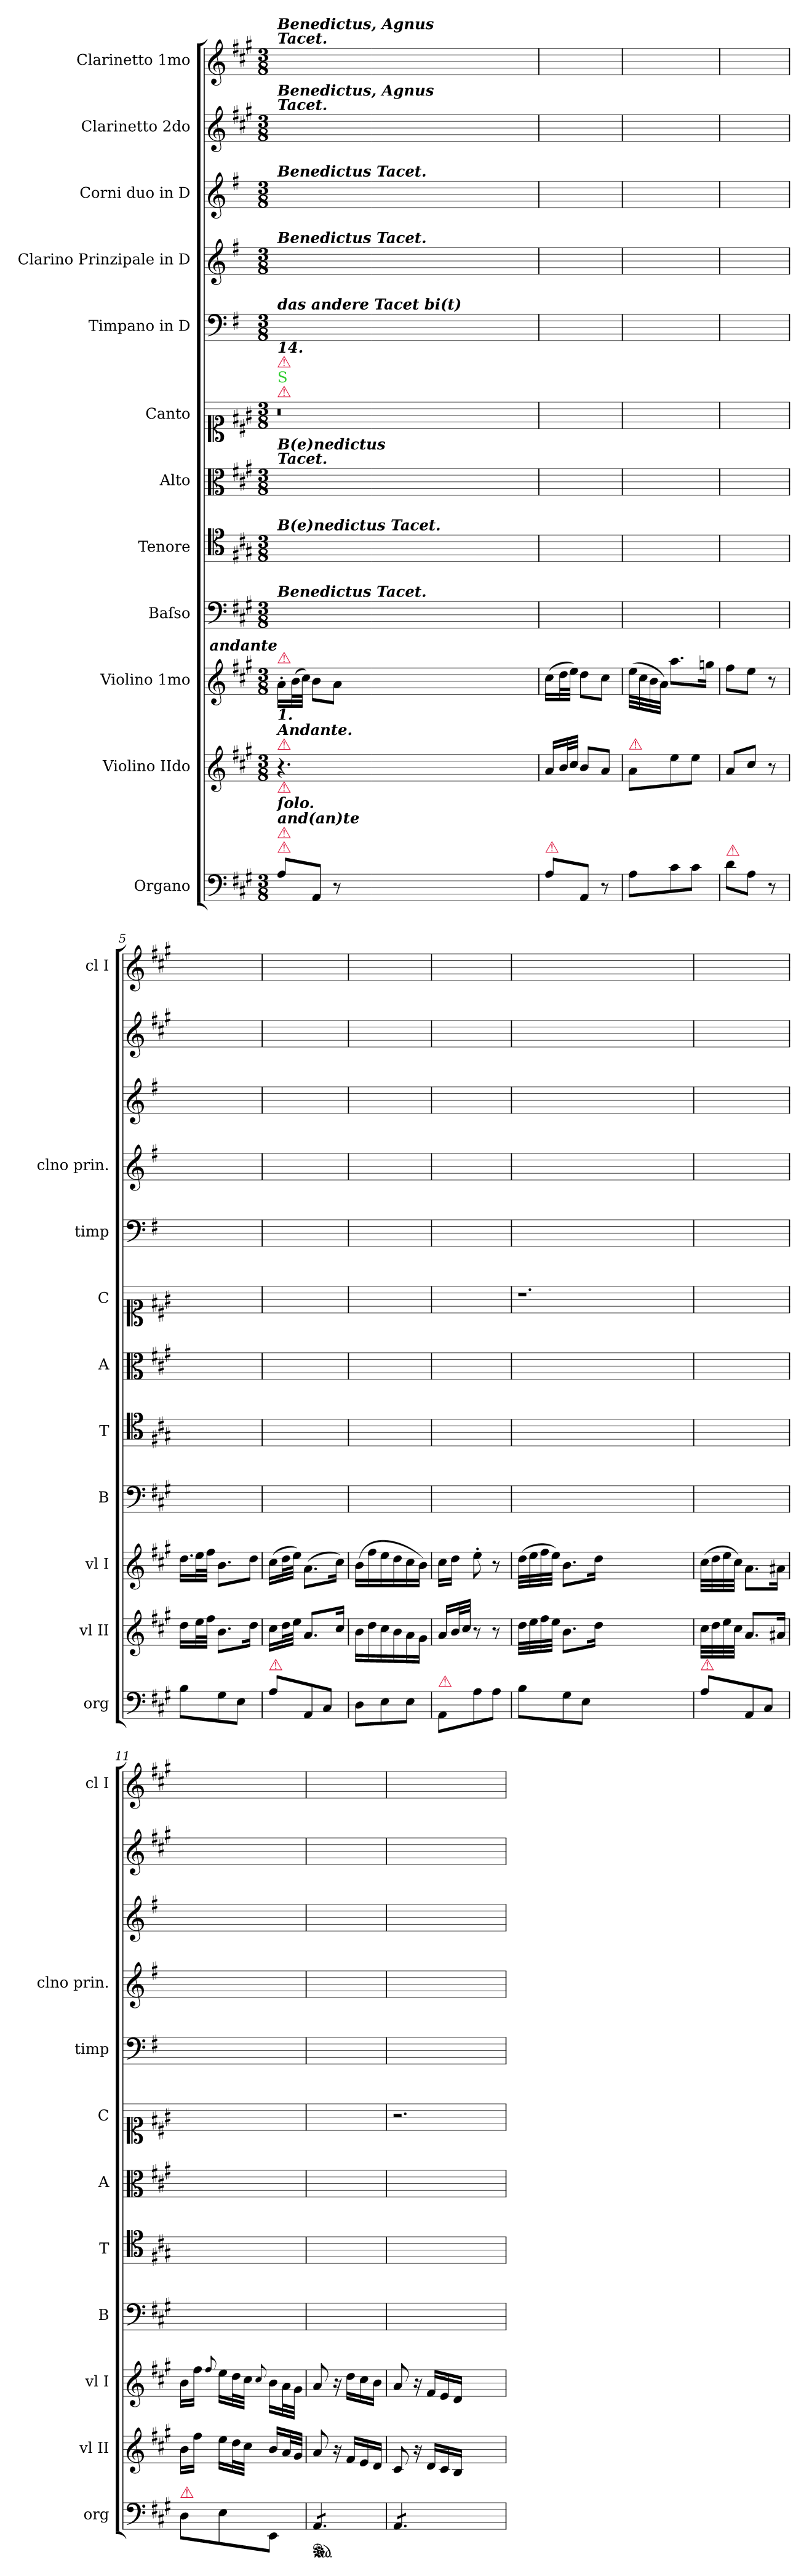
**kern	**kern	**kern	**kern	**kern	**kern	**kern	**kern	**kern	**kern	**kern	**kern
*part12	*part11	*part10	*part9	*part8	*part7	*part6	*part5	*part4	*part3	*part2	*part1
*staff12	*staff11	*staff10	*staff9	*staff8	*staff7	*staff6	*staff5	*staff4	*staff3	*staff2	*staff1
*I"Organo	*I"Violino IIdo	*I"Violino 1mo	*I"Baſso	*I"Tenore	*I"Alto	*I"Canto	*I"Timpano in D	*I"Clarino Prinzipale in D	*I"Corni duo in D	*I"Clarinetto 2do	*I"Clarinetto 1mo
*I'org	*I'vl II	*I'vl I	*I'B	*I'T	*I'A	*I'C	*I'timp	*I'clno prin.	*	*	*I'cl I
*clefF4	*clefG2	*clefG2	*clefF4	*clefC4	*clefC3	*clefC1	*clefF4	*clefG2	*clefG2	*clefG2	*clefG2
*	*	*	*	*	*	*	*ITrd-1c-2	*ITrd-1c-2	*ITrd6c10	*	*
*k[f#c#g#]	*k[f#c#g#]	*k[f#c#g#]	*k[f#c#g#]	*k[f#c#g#]	*k[f#c#g#]	*k[f#c#g#]	*k[f#c#g#]	*k[f#c#g#]	*k[f#c#g#]	*k[f#c#g#]	*k[f#c#g#]
*M3/8	*M3/8	*M3/8	*M3/8	*M3/8	*M3/8	*M3/8	*M3/8	*M3/8	*M3/8	*M3/8	*M3/8
=1	=1	=1	=1	=1	=1	=1	=1	=1	=1	=1	=1
!	!	!	!	!	!	!	!	!	!	!	!LO:TX:a:Bi:t=Benedictus, Agnus \nTacet.
!	!	!	!	!	!	!	!	!	!	!LO:TX:a:Bi:t=Benedictus, Agnus \nTacet.	!
!	!	!	!	!	!	!	!	!	!LO:TX:a:Bi:t=Benedictus Tacet.	!	!
!	!	!	!	!	!	!	!	!LO:TX:a:Bi:t=Benedictus Tacet.	!	!	!
!	!	!	!	!	!	!	!LO:TX:a:Bi:t=das andere Tacet bi(t)	!	!	!	!
!	!	!	!	!	!	!LO:TX:a:color=crimson:t=⚠	!	!	!	!	!
!	!	!	!	!	!	!LO:TX:a:color=limegreen:t=S	!	!	!	!	!
!	!	!	!	!	!	!LO:TX:a:color=crimson:t=⚠	!	!	!	!	!
!	!	!	!	!	!	!LO:TX:a:Bi:t=14.	!	!	!	!	!
!	!	!	!	!	!LO:TX:a:Bi:t=B(e)nedictus \nTacet.	!	!	!	!	!	!
!	!	!	!	!LO:TX:a:Bi:t=B(e)nedictus Tacet.	!	!	!	!	!	!	!
!	!	!	!LO:TX:a:Bi:t=Benedictus Tacet.	!	!	!	!	!	!	!	!
!	!	!LO:TX:a:Bi:color=crimson:t=⚠	!	!	!	!	!	!	!	!	!
!	!	!LO:TX:a:Bi:rj:t=andante	!	!	!	!	!	!	!	!	!
!	!LO:TX:a:Bi:color=crimson:t=⚠	!	!	!	!	!	!	!	!	!	!
!	!LO:TX:a:Bi:t=Andante.	!	!	!	!	!	!	!	!	!	!
!	!LO:TX:a:Bi:t=1.	!	!	!	!	!	!	!	!	!	!
!LO:TX:a:color=crimson:t=⚠	!	!	!	!	!	!	!	!	!	!	!
!LO:TX:a:Bi:color=crimson:t=⚠	!	!	!	!	!	!	!	!	!	!	!
!LO:TX:a:Bi:t=and(an)te	!	!	!	!	!	!	!	!	!	!	!
!LO:TX:a:Bi:t=ſolo.	!	!	!	!	!	!	!	!	!	!	!
!LO:TX:a:color=crimson:t=⚠	!	!	!	!	!	!	!	!	!	!	!
8A\L	4.r	16a'>\LL	4.ryy	4.ryy	4.ryy	0.r	4.ryy	4.ryy	4.ryy	4.ryy	4.ryy
.	.	(>32b\L	.	.	.	.	.	.	.	.	.
.	.	32cc#\JJJ)	.	.	.	.	.	.	.	.	.
8AA/J	.	8b\L	.	.	.	.	.	.	.	.	.
8r	.	8a\J	.	.	.	.	.	.	.	.	.
0ryy	0ryy	0ryy	0ryy	0ryy	0ryy	.	0ryy	0ryy	0ryy	0ryy	0ryy
2ryy	2ryy	2ryy	2ryy	2ryy	2ryy	.	2ryy	2ryy	2ryy	2ryy	2ryy
8ryy	8ryy	8ryy	8ryy	8ryy	8ryy	.	8ryy	8ryy	8ryy	8ryy	8ryy
=2	=2	=2	=2	=2	=2	=2	=2	=2	=2	=2	=2
!LO:TX:a:color=crimson:t=⚠	!	!	!	!	!	!	!	!	!	!	!
8A\L	16a/LL	(>16cc#\LL	4.ryy	4.ryy	4.ryy	4.ryy	4.ryy	4.ryy	4.ryy	4.ryy	4.ryy
.	32b/L	32dd\L	.	.	.	.	.	.	.	.	.
.	32cc#/JJJ	32ee\JJJ)	.	.	.	.	.	.	.	.	.
8AA/J	8b/L	8dd\L	.	.	.	.	.	.	.	.	.
8r	8a/J	8cc#\J	.	.	.	.	.	.	.	.	.
=3	=3	=3	=3	=3	=3	=3	=3	=3	=3	=3	=3
!	!LO:TX:a:color=crimson:t=⚠	!	!	!	!	!	!	!	!	!	!
8A\L	8a/L	(>32ee\LLL	4.ryy	4.ryy	4.ryy	4.ryy	4.ryy	4.ryy	4.ryy	4.ryy	4.ryy
.	.	32cc#\	.	.	.	.	.	.	.	.	.
.	.	32b\	.	.	.	.	.	.	.	.	.
.	.	32a\JJJ)	.	.	.	.	.	.	.	.	.
8c#\	8ee\	8.aa\L	.	.	.	.	.	.	.	.	.
8c#\J	8ee\J	.	.	.	.	.	.	.	.	.	.
.	.	16ggn\Jk	.	.	.	.	.	.	.	.	.
=4	=4	=4	=4	=4	=4	=4	=4	=4	=4	=4	=4
!LO:TX:a:color=crimson:t=⚠	!	!	!	!	!	!	!	!	!	!	!
8d\L	8a/L	8ff#\L	4.ryy	4.ryy	4.ryy	4.ryy	4.ryy	4.ryy	4.ryy	4.ryy	4.ryy
8A\J	8cc#/J	8ee\J	.	.	.	.	.	.	.	.	.
8r	8r	8r	.	.	.	.	.	.	.	.	.
=5	=5	=5	=5	=5	=5	=5	=5	=5	=5	=5	=5
!	!	!LO:N:vis=16.	!	!	!	!	!	!	!	!	!
8B\L	16dd\LL	16dd\LL	4.ryy	4.ryy	4.ryy	4.ryy	4.ryy	4.ryy	4.ryy	4.ryy	4.ryy
.	32ee\L	32ee\L	.	.	.	.	.	.	.	.	.
.	32ff#\JJJ	32ff#\JJJ	.	.	.	.	.	.	.	.	.
8G#\	8.b\L	8.b\L	.	.	.	.	.	.	.	.	.
8E\J	.	.	.	.	.	.	.	.	.	.	.
!	!	!LO:N:vis=8	!	!	!	!	!	!	!	!	!
.	16dd\Jk	16dd\J	.	.	.	.	.	.	.	.	.
=6	=6	=6	=6	=6	=6	=6	=6	=6	=6	=6	=6
!LO:TX:a:color=crimson:t=⚠	!	!	!	!	!	!	!	!	!	!	!
8A\L	16cc#\LL	(>16cc#\LL	4.ryy	4.ryy	4.ryy	4.ryy	4.ryy	4.ryy	4.ryy	4.ryy	4.ryy
.	32dd\L	32dd\L	.	.	.	.	.	.	.	.	.
.	32ee\JJJ	32ee\JJJ)	.	.	.	.	.	.	.	.	.
8AA/	8.a/L	(>8.a\L	.	.	.	.	.	.	.	.	.
8C#/J	.	.	.	.	.	.	.	.	.	.	.
.	16cc#/Jk	16cc#\Jk)	.	.	.	.	.	.	.	.	.
=7	=7	=7	=7	=7	=7	=7	=7	=7	=7	=7	=7
8D\L	16b\LL	(>16b\LL	4.ryy	4.ryy	4.ryy	4.ryy	4.ryy	4.ryy	4.ryy	4.ryy	4.ryy
.	16dd\	16ff#\	.	.	.	.	.	.	.	.	.
8E\	16cc#\	16ee\	.	.	.	.	.	.	.	.	.
.	16b\	16dd\	.	.	.	.	.	.	.	.	.
8E\J	16a\	16cc#\	.	.	.	.	.	.	.	.	.
.	16g#\JJ	16b\JJ)	.	.	.	.	.	.	.	.	.
=8	=8	=8	=8	=8	=8	=8	=8	=8	=8	=8	=8
!LO:TX:a:color=crimson:t=⚠	!	!	!	!	!	!	!	!	!	!	!
8AA/L	16a/LL	16cc#\LL	4.ryy	4.ryy	4.ryy	4.ryy	4.ryy	4.ryy	4.ryy	4.ryy	4.ryy
.	32b/L	16dd\JJ	.	.	.	.	.	.	.	.	.
.	32cc#/JJJ	.	.	.	.	.	.	.	.	.	.
8A\	8r	8ee'>\	.	.	.	.	.	.	.	.	.
8A\J	8r	8r	.	.	.	.	.	.	.	.	.
=9	=9	=9	=9	=9	=9	=9	=9	=9	=9	=9	=9
8B\L	32dd\LLL	(>32dd\LLL	4.ryy	4.ryy	4.ryy	1.r	4.ryy	4.ryy	4.ryy	4.ryy	4.ryy
.	32ee\	32ee\	.	.	.	.	.	.	.	.	.
.	32ff#\	32ff#\	.	.	.	.	.	.	.	.	.
.	32ee\JJJ	32ee\JJJ)	.	.	.	.	.	.	.	.	.
8G#\	8.b\L	8.b\L	.	.	.	.	.	.	.	.	.
8E\J	.	.	.	.	.	.	.	.	.	.	.
.	16dd\Jk	16dd\Jk	.	.	.	.	.	.	.	.	.
1ryy	1ryy	1ryy	1ryy	1ryy	1ryy	.	1ryy	1ryy	1ryy	1ryy	1ryy
8ryy	8ryy	8ryy	8ryy	8ryy	8ryy	.	8ryy	8ryy	8ryy	8ryy	8ryy
=10	=10	=10	=10	=10	=10	=10	=10	=10	=10	=10	=10
!LO:TX:a:color=crimson:t=⚠	!	!	!	!	!	!	!	!	!	!	!
8A\L	32cc#\LLL	(>32cc#\LLL	4.ryy	4.ryy	4.ryy	4.ryy	4.ryy	4.ryy	4.ryy	4.ryy	4.ryy
.	32dd\	32dd\	.	.	.	.	.	.	.	.	.
.	32ee\	32ee\	.	.	.	.	.	.	.	.	.
.	32cc#\JJJ	32cc#\JJJ)	.	.	.	.	.	.	.	.	.
8AA/	8.a/L	8.a\L	.	.	.	.	.	.	.	.	.
8C#/J	.	.	.	.	.	.	.	.	.	.	.
.	16a#X/Jk	16a#X\Jk	.	.	.	.	.	.	.	.	.
=11	=11	=11	=11	=11	=11	=11	=11	=11	=11	=11	=11
!LO:TX:a:color=crimson:t=⚠	!	!	!	!	!	!	!	!	!	!	!
8D\L	16b\LL	16b\LL	4.ryy	4.ryy	4.ryy	4.ryy	4.ryy	4.ryy	4.ryy	4.ryy	4.ryy
.	16ff#\JJ	16ff#\JJ	.	.	.	.	.	.	.	.	.
.	.	8qqff#/	.	.	.	.	.	.	.	.	.
8E\	16ee\LL	16ee\LL	.	.	.	.	.	.	.	.	.
.	32dd\L	32dd\L	.	.	.	.	.	.	.	.	.
.	32cc#\JJJ	32cc#\JJJ	.	.	.	.	.	.	.	.	.
.	.	8qqcc#/	.	.	.	.	.	.	.	.	.
8EE/J	16b/LL	16b\LL	.	.	.	.	.	.	.	.	.
.	32a/L	32a\L	.	.	.	.	.	.	.	.	.
.	32g#/JJJ	32g#\JJJ	.	.	.	.	.	.	.	.	.
=12	=12	=12	=12	=12	=12	=12	=12	=12	=12	=12	=12
!LO:TX:a:Bi:color=crimson:t=⚠	!	!	!	!	!	!	!	!	!	!	!
*ped	*	*	*	*	*	*	*	*	*	*	*
*Xped	*	*	*	*	*	*	*	*	*	*	*
*tremolo	*	*	*	*	*	*	*	*	*	*	*
8AA/L	8a/	8a/	4.ryy	4.ryy	4.ryy	4.ryy	4.ryy	4.ryy	4.ryy	4.ryy	4.ryy
8AA/	16r	16r	.	.	.	.	.	.	.	.	.
.	16f#/LL	16dd\LL	.	.	.	.	.	.	.	.	.
8AA/J	16e/	16cc#\	.	.	.	.	.	.	.	.	.
.	16d/JJ	16b\JJ	.	.	.	.	.	.	.	.	.
=13	=13	=13	=13	=13	=13	=13	=13	=13	=13	=13	=13
8AA/L	8c#/	8a/	4.ryy	4.ryy	4.ryy	2.r	4.ryy	4.ryy	4.ryy	4.ryy	4.ryy
8AA/	16r	16r	.	.	.	.	.	.	.	.	.
.	16d/LL	16f#/LL	.	.	.	.	.	.	.	.	.
8AA/J	16c#/	16e/	.	.	.	.	.	.	.	.	.
*Xtremolo	*	*	*	*	*	*	*	*	*	*	*
.	16B/JJ	16d/JJ	.	.	.	.	.	.	.	.	.
4.ryy	4.ryy	4.ryy	4.ryy	4.ryy	4.ryy	.	4.ryy	4.ryy	4.ryy	4.ryy	4.ryy
=	=	=	=	=	=	=	=	=	=	=	=
*-	*-	*-	*-	*-	*-	*-	*-	*-	*-	*-	*-
